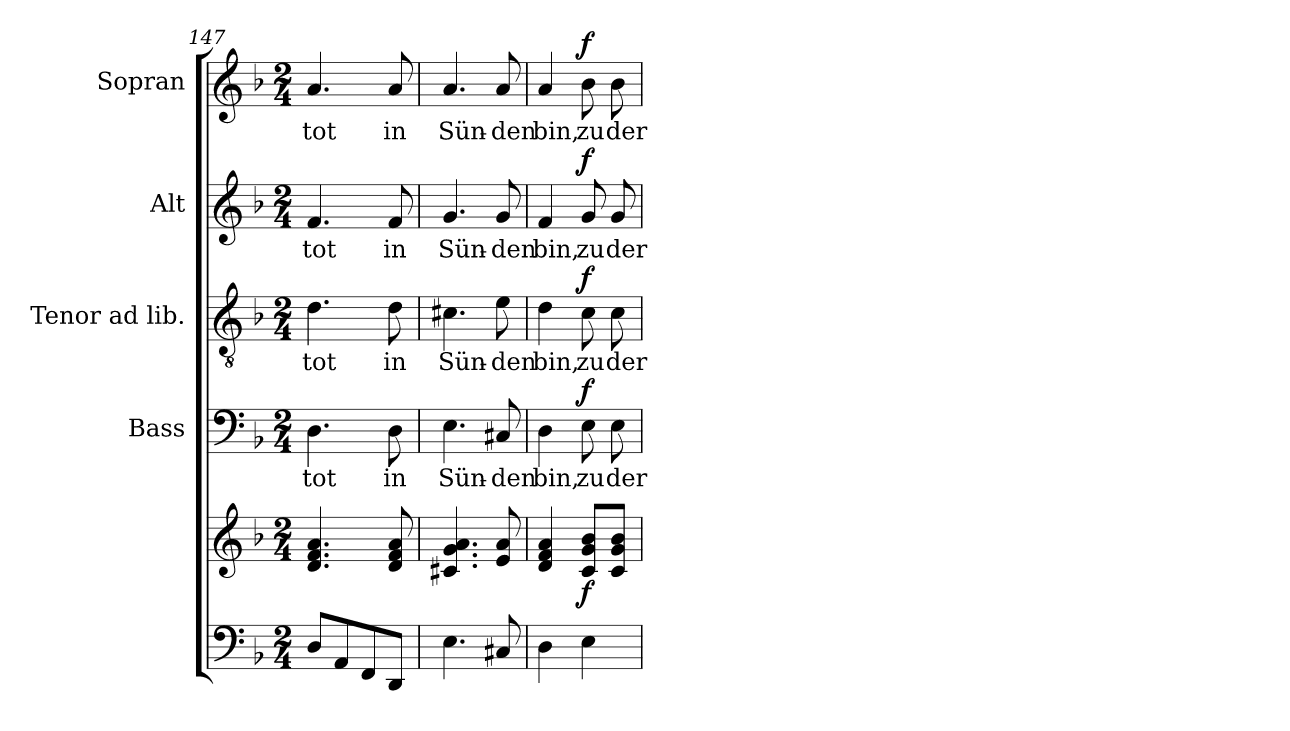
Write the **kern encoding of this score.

**kern	**kern	**dynam	**kern	**text	**dynam	**kern	**text	**dynam	**kern	**text	**dynam	**kern	**text	**dynam
*part5	*part5	*part5	*part4	*part4	*part4	*part3	*part3	*part3	*part2	*part2	*part2	*part1	*part1	*part1
*staff6	*staff5	*staff5/6	*staff4	*staff4	*staff4	*staff3	*staff3	*staff3	*staff2	*staff2	*staff2	*staff1	*staff1	*staff1
*	*	*	*I"Bass	*	*	*I"Tenor ad lib.	*	*	*I"Alt	*	*	*I"Sopran	*	*
*	*	*	*I'B.	*	*	*I'T.	*	*	*I'A.	*	*	*I'S.	*	*
!!LO:PB:g=z
*clefF4	*clefG2	*	*clefF4	*	*	*clefGv2	*	*	*clefG2	*	*	*clefG2	*	*
*k[b-]	*k[b-]	*	*k[b-]	*	*	*k[b-]	*	*	*k[b-]	*	*	*k[b-]	*	*
*F:	*F:	*	*F:	*	*	*F:	*	*	*F:	*	*	*F:	*	*
*M2/4	*M2/4	*	*M2/4	*	*	*M2/4	*	*	*M2/4	*	*	*M2/4	*	*
=147	=147	=147	=147	=147	=147	=147	=147	=147	=147	=147	=147	=147	=147	=147
!	!	!	!	!LO:LY:b	!	!	!LO:LY:b	!	!	!LO:LY:b	!	!	!LO:LY:b	!
8D/L	4.d/ 4.f/ 4.a/	.	4.D\	tot	.	4.d\	tot	.	4.f/	tot	.	4.a/	tot	.
8AA/	.	.	.	.	.	.	.	.	.	.	.	.	.	.
8FF/	.	.	.	.	.	.	.	.	.	.	.	.	.	.
!	!	!	!	!LO:LY:b	!	!	!LO:LY:b	!	!	!LO:LY:b	!	!	!LO:LY:b	!
8DD/J	8d/ 8f/ 8a/	.	8D\	in	.	8d\	in	.	8f/	in	.	8a/	in	.
=148	=148	=148	=148	=148	=148	=148	=148	=148	=148	=148	=148	=148	=148	=148
!	!	!	!	!LO:LY:b	!	!	!LO:LY:b	!	!	!LO:LY:b	!	!	!LO:LY:b	!
4.E\	4.c#X/ 4.g/ 4.a/	.	4.E\	Sün-	.	4.c#X\	Sün-	.	4.g/	Sün-	.	4.a/	Sün-	.
!	!	!	!	!LO:LY:b	!	!	!LO:LY:b	!	!	!LO:LY:b	!	!	!LO:LY:b	!
8C#X/	8e/ 8a/	.	8C#X/	-den	.	8e\	-den	.	8g/	-den	.	8a/	-den	.
=149	=149	=149	=149	=149	=149	=149	=149	=149	=149	=149	=149	=149	=149	=149
!	!	!	!	!LO:LY:b	!	!	!LO:LY:b	!	!	!LO:LY:b	!	!	!LO:LY:b	!
4D\	4d/ 4f/ 4a/	.	4D\	bin,	.	4d\	bin,	.	4f/	bin,	.	4a/	bin,	.
!	!	!LO:DY:b	!	!LO:LY:b	!LO:DY:a	!	!LO:LY:b	!LO:DY:a	!	!LO:LY:b	!LO:DY:a	!	!LO:LY:b	!LO:DY:a
4E\	8c/ 8g/ 8b-/L	f	8E\	zu	f	8c\	zu	f	8g/	zu	f	8b-\	zu	f
!	!	!	!	!LO:LY:b	!	!	!LO:LY:b	!	!	!LO:LY:b	!	!	!LO:LY:b	!
.	8c/ 8g/ 8b-/J	.	8E\	der	.	8c\	der	.	8g/	der	.	8b-\	der	.
=	=	=	=	=	=	=	=	=	=	=	=	=	=	=
*-	*-	*-	*-	*-	*-	*-	*-	*-	*-	*-	*-	*-	*-	*-
